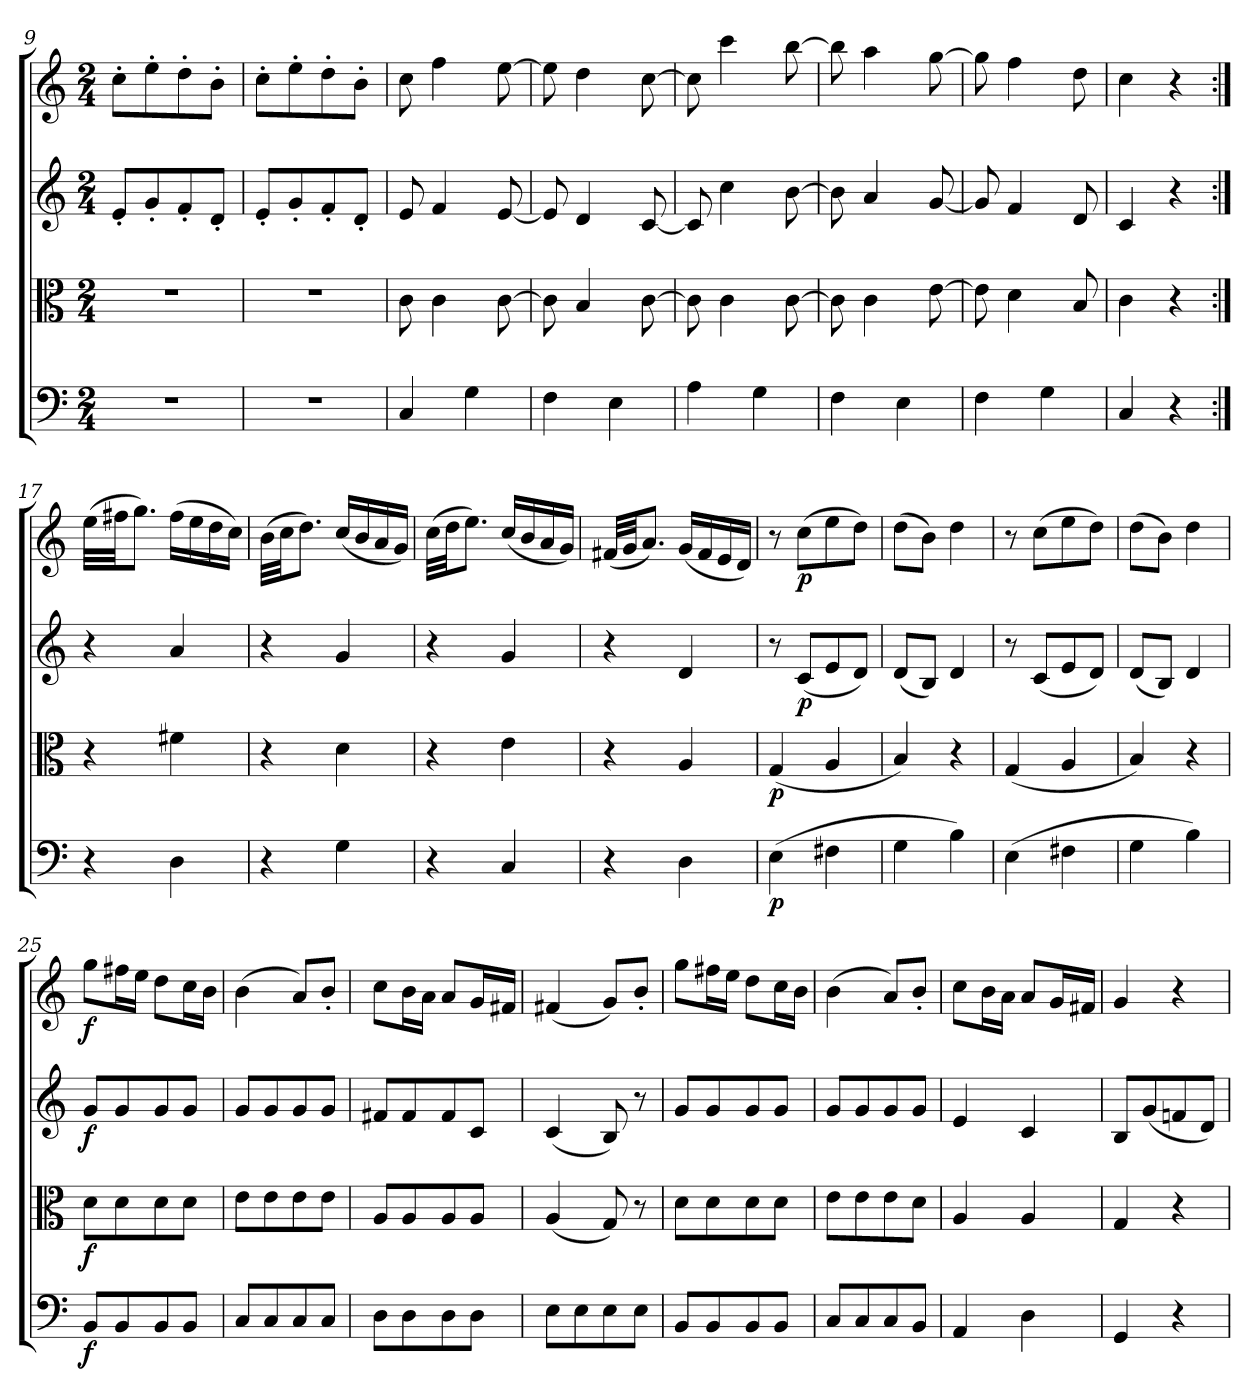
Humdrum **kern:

**kern	**dynam	**kern	**dynam	**kern	**dynam	**kern	**dynam
*part4	*part4	*part3	*part3	*part2	*part2	*part1	*part1
*staff4	*staff4	*staff3	*staff3	*staff2	*staff2	*staff1	*staff1
*clefF4	*	*clefC3	*	*clefG2	*	*clefG2	*
*k[]	*	*k[]	*	*k[]	*	*k[]	*
*C:	*	*C:	*	*C:	*	*C:	*
*M2/4	*	*M2/4	*	*M2/4	*	*M2/4	*
=9	=9	=9	=9	=9	=9	=9	=9
2r	.	2r	.	8e'/L	.	8cc'\L	.
.	.	.	.	8g'/	.	8ee'\	.
.	.	.	.	8f'/	.	8dd'\	.
.	.	.	.	8d'/J	.	8b'\J	.
=10	=10	=10	=10	=10	=10	=10	=10
2r	.	2r	.	8e'/L	.	8cc'\L	.
.	.	.	.	8g'/	.	8ee'\	.
.	.	.	.	8f'/	.	8dd'\	.
.	.	.	.	8d'/J	.	8b'\J	.
=11	=11	=11	=11	=11	=11	=11	=11
4C/	.	8c\	.	8e/	.	8cc\	.
.	.	4c\	.	4f/	.	4ff\	.
4G\	.	.	.	.	.	.	.
.	.	[8c\	.	[8e/	.	[8ee\	.
=12	=12	=12	=12	=12	=12	=12	=12
4F\	.	8c\]	.	8e/]	.	8ee\]	.
.	.	4B/	.	4d/	.	4dd\	.
4E\	.	.	.	.	.	.	.
.	.	[8c\	.	[8c/	.	[8cc\	.
=13	=13	=13	=13	=13	=13	=13	=13
4A\	.	8c\]	.	8c/]	.	8cc\]	.
.	.	4c\	.	4cc\	.	4ccc\	.
4G\	.	.	.	.	.	.	.
.	.	[8c\	.	[8b\	.	[8bb\	.
=14	=14	=14	=14	=14	=14	=14	=14
4F\	.	8c\]	.	8b\]	.	8bb\]	.
.	.	4c\	.	4a/	.	4aa\	.
4E\	.	.	.	.	.	.	.
.	.	[8e\	.	[8g/	.	[8gg\	.
=15	=15	=15	=15	=15	=15	=15	=15
4F\	.	8e\]	.	8g/]	.	8gg\]	.
.	.	4d\	.	4f/	.	4ff\	.
4G\	.	.	.	.	.	.	.
.	.	8B/	.	8d/	.	8dd\	.
=16	=16	=16	=16	=16	=16	=16	=16
4C/	.	4c\	.	4c/	.	4cc\	.
4r	.	4r	.	4r	.	4r	.
=17:|!	=17:|!	=17:|!	=17:|!	=17:|!	=17:|!	=17:|!	=17:|!
4r	.	4r	.	4r	.	(32ee\LLL	.
.	.	.	.	.	.	32ff#X\JJ	.
.	.	.	.	.	.	8.gg\J)	.
4D\	.	4f#X\	.	4a/	.	(16ff#\LL	.
.	.	.	.	.	.	16ee\	.
.	.	.	.	.	.	16dd\	.
.	.	.	.	.	.	16cc\JJ)	.
=18	=18	=18	=18	=18	=18	=18	=18
4r	.	4r	.	4r	.	(32b\LLL	.
.	.	.	.	.	.	32cc\JJ	.
.	.	.	.	.	.	8.dd\J)	.
4G\	.	4d\	.	4g/	.	(16cc/LL	.
.	.	.	.	.	.	16b/	.
.	.	.	.	.	.	16a/	.
.	.	.	.	.	.	16g/JJ)	.
=19	=19	=19	=19	=19	=19	=19	=19
4r	.	4r	.	4r	.	(32cc\LLL	.
.	.	.	.	.	.	32dd\JJ	.
.	.	.	.	.	.	8.ee\J)	.
4C/	.	4e\	.	4g/	.	(16cc/LL	.
.	.	.	.	.	.	16b/	.
.	.	.	.	.	.	16a/	.
.	.	.	.	.	.	16g/JJ)	.
=20	=20	=20	=20	=20	=20	=20	=20
4r	.	4r	.	4r	.	(32f#X/LLL	.
.	.	.	.	.	.	32g/JJ	.
.	.	.	.	.	.	8.a/J)	.
4D\	.	4A/	.	4d/	.	(16g/LL	.
.	.	.	.	.	.	16f#/	.
.	.	.	.	.	.	16e/	.
.	.	.	.	.	.	16d/JJ)	.
=21	=21	=21	=21	=21	=21	=21	=21
(4E\	p	(4G/	p	8r	.	8r	.
.	.	.	.	(8c/L	p	(8cc\L	p
4F#X\	.	4A/	.	8e/	.	8ee\	.
.	.	.	.	8d/J)	.	8dd\J)	.
=22	=22	=22	=22	=22	=22	=22	=22
4G\	.	4B/)	.	(8d/L	.	(8dd\L	.
.	.	.	.	8B/J)	.	8b\J)	.
4B\)	.	4r	.	4d/	.	4dd\	.
=23	=23	=23	=23	=23	=23	=23	=23
(4E\	.	(4G/	.	8r	.	8r	.
.	.	.	.	(8c/L	.	(8cc\L	.
4F#X\	.	4A/	.	8e/	.	8ee\	.
.	.	.	.	8d/J)	.	8dd\J)	.
=24	=24	=24	=24	=24	=24	=24	=24
4G\	.	4B/)	.	(8d/L	.	(8dd\L	.
.	.	.	.	8B/J)	.	8b\J)	.
4B\)	.	4r	.	4d/	.	4dd\	.
=25	=25	=25	=25	=25	=25	=25	=25
8BB/L	f	8d\L	f	8g/L	f	8gg\L	f
8BB/	.	8d\	.	8g/	.	16ff#X\L	.
.	.	.	.	.	.	16ee\JJ	.
8BB/	.	8d\	.	8g/	.	8dd\L	.
8BB/J	.	8d\J	.	8g/J	.	16cc\L	.
.	.	.	.	.	.	16b\JJ	.
=26	=26	=26	=26	=26	=26	=26	=26
8C/L	.	8e\L	.	8g/L	.	(4b\	.
8C/	.	8e\	.	8g/	.	.	.
8C/	.	8e\	.	8g/	.	8a/L)	.
8C/J	.	8e\J	.	8g/J	.	8b'/J	.
=27	=27	=27	=27	=27	=27	=27	=27
8D\L	.	8A/L	.	8f#X/L	.	8cc\L	.
8D\	.	8A/	.	8f#/	.	16b\L	.
.	.	.	.	.	.	16a\JJ	.
8D\	.	8A/	.	8f#/	.	8a/L	.
8D\J	.	8A/J	.	8c/J	.	16g/L	.
.	.	.	.	.	.	16f#X/JJ	.
=28	=28	=28	=28	=28	=28	=28	=28
8E\L	.	(4A/	.	(4c/	.	(4f#X/	.
8E\	.	.	.	.	.	.	.
8E\	.	8G/)	.	8B/)	.	8g/L)	.
8E\J	.	8r	.	8r	.	8b'/J	.
=29	=29	=29	=29	=29	=29	=29	=29
8BB/L	.	8d\L	.	8g/L	.	8gg\L	.
8BB/	.	8d\	.	8g/	.	16ff#X\L	.
.	.	.	.	.	.	16ee\JJ	.
8BB/	.	8d\	.	8g/	.	8dd\L	.
8BB/J	.	8d\J	.	8g/J	.	16cc\L	.
.	.	.	.	.	.	16b\JJ	.
=30	=30	=30	=30	=30	=30	=30	=30
8C/L	.	8e\L	.	8g/L	.	(4b\	.
8C/	.	8e\	.	8g/	.	.	.
8C/	.	8e\	.	8g/	.	8a/L)	.
8BB/J	.	8d\J	.	8g/J	.	8b'/J	.
=31	=31	=31	=31	=31	=31	=31	=31
4AA/	.	4A/	.	4e/	.	8cc\L	.
.	.	.	.	.	.	16b\L	.
.	.	.	.	.	.	16a\JJ	.
4D\	.	4A/	.	4c/	.	8a/L	.
.	.	.	.	.	.	16g/L	.
.	.	.	.	.	.	16f#X/JJ	.
=32	=32	=32	=32	=32	=32	=32	=32
4GG/	.	4G/	.	8B/L	.	4g/	.
.	.	.	.	(8g/	.	.	.
4r	.	4r	.	8fn/	.	4r	.
.	.	.	.	8d/J)	.	.	.
=	=	=	=	=	=	=	=
*-	*-	*-	*-	*-	*-	*-	*-
